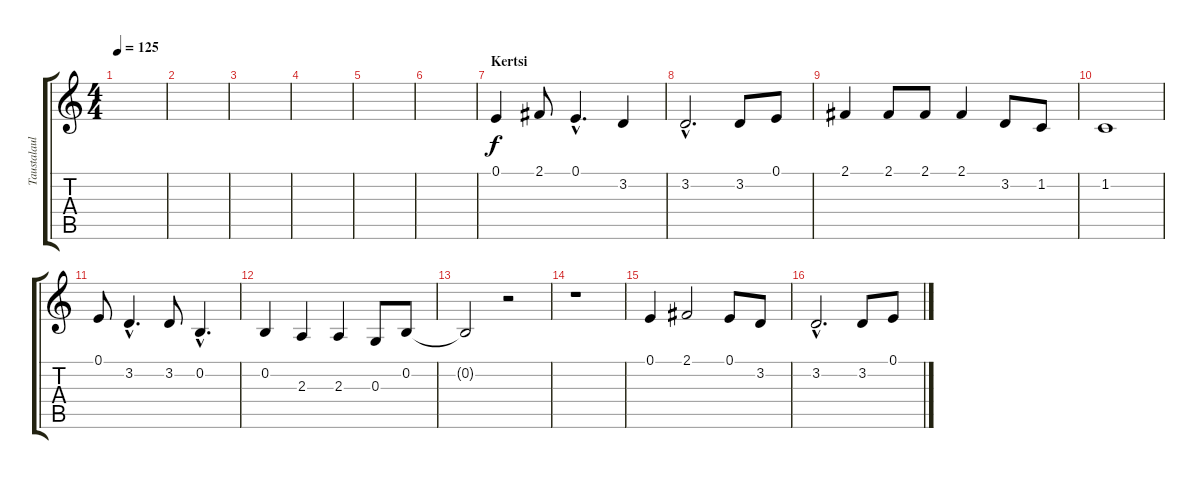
\track ("Taustalaulu" "Taustalaul") {instrument lead6voice}
\staff {score tabs}
\tuning (E4 B3 G3 D3 A2 E2) {hide}
\ts (4 4)
\tempo 125
\clef g2
\ks c
|
|
|
|
|
|
\section ("" "Kertsi")
0.1.4 2.1.8 0.1{hac}.4{d} 3.2.4 |
3.2{hac}.2{d} 3.2.8 0.1.8 |
2.1.4 2.1.8 2.1.8 2.1.4 3.2.8 1.2.8 |
1.2.1 |
0.1.8 3.2{hac}.4{d} 3.2.8 0.2{hac}.4{d} |
0.2.4 2.3.4 2.3.4 0.3.8 0.2.8 |
0.2{t}.2 r.2 |
r.1 |
0.1.4 2.1.2 0.1.8 3.2.8 |
3.2{hac}.2{d} 3.2.8 0.1.8
